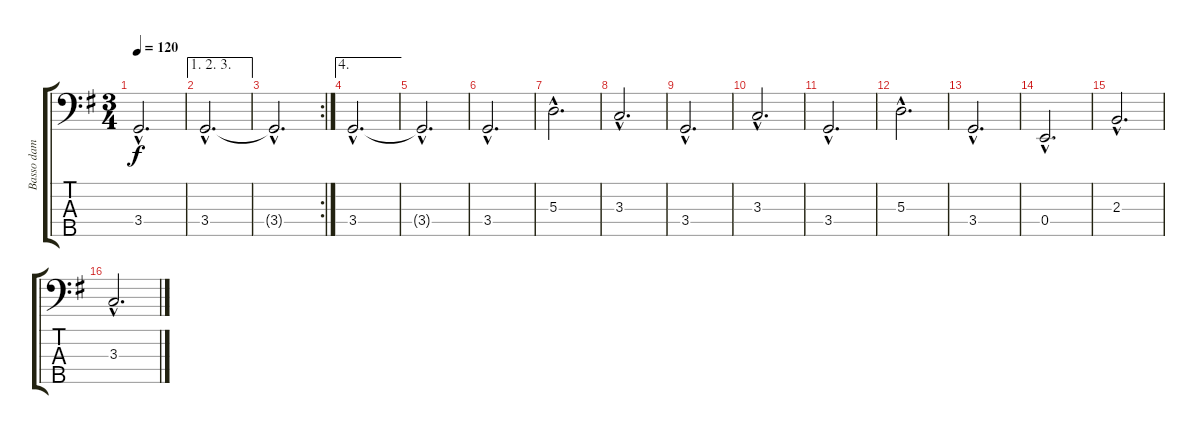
\track ("Basso dam" "Basso dam") {instrument electricbassfinger}
\staff {score tabs}
\tuning (G2 D2 A1 E1 A0) {hide}
\ts (3 4)
\tempo 120
\clef f4
\ks g
3.4{hac}.2{d dy f} |
\ae (1 2 3)
3.4{hac}.2{d} |
\rc 2
3.4{hac t}.2{d} |
\ae 4
3.4{hac}.2{d} |
3.4{hac t}.2{d} |
3.4{hac}.2{d} |
5.3{hac}.2{d} |
3.3{hac}.2{d} |
3.4{hac}.2{d} |
3.3{hac}.2{d} |
3.4{hac}.2{d} |
5.3{hac}.2{d} |
3.4{hac}.2{d} |
0.4{hac}.2{d} |
2.3{hac}.2{d} |
3.3{hac}.2{d}
